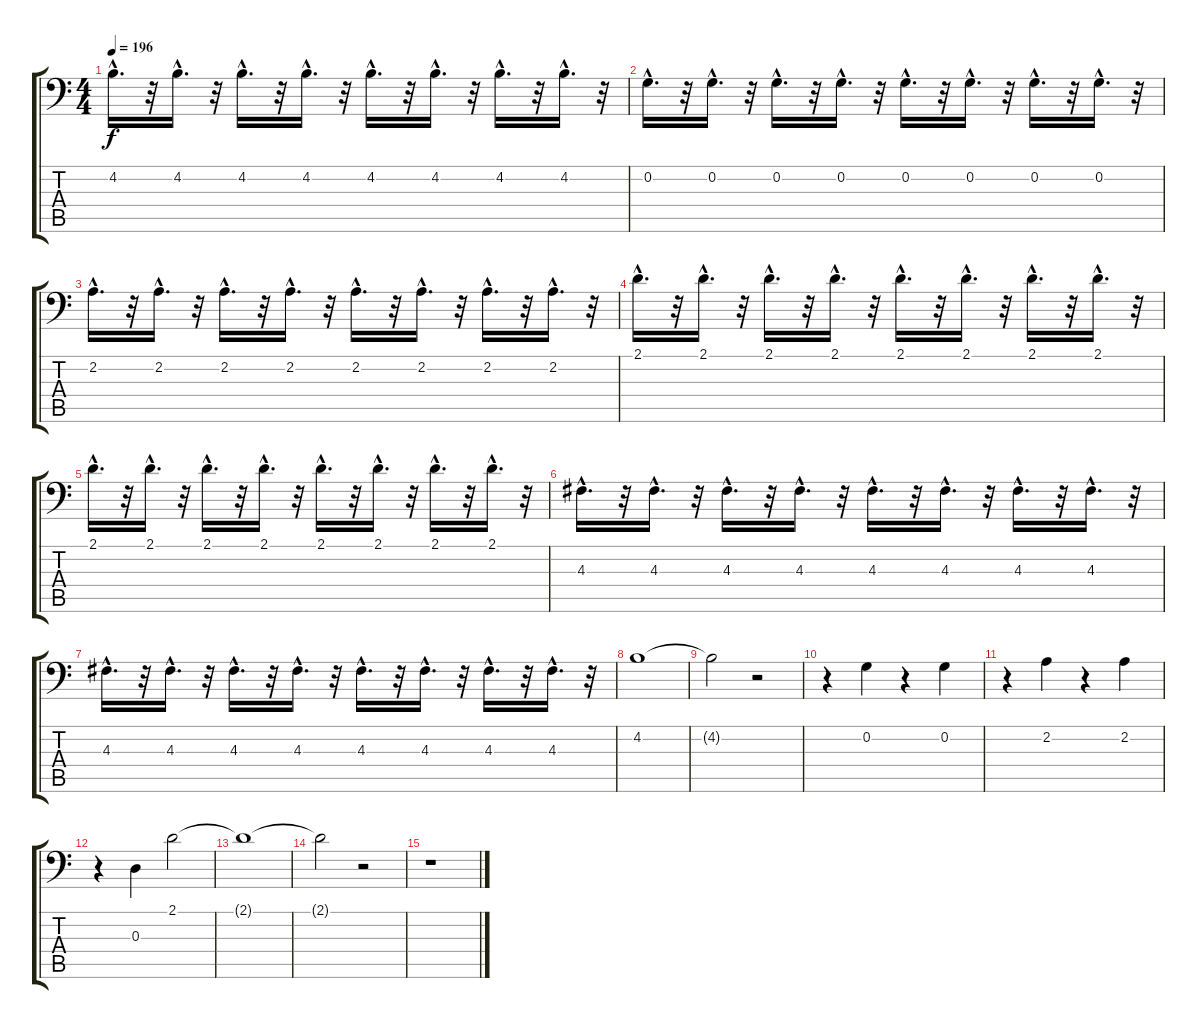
\track "" {instrument electricbassfinger}
\staff {score tabs}
\tuning (C3 G2 D2 A1 E1 B0) {hide}
\ts (4 4)
\tempo 196
\clef f4
\ks c
4.2{hac}.16{d dy f} r.32 4.2{hac}.16{d} r.32 4.2{hac}.16{d} r.32 4.2{hac}.16{d} r.32 4.2{hac}.16{d} r.32 4.2{hac}.16{d} r.32 4.2{hac}.16{d} r.32 4.2{hac}.16{d} r.32 |
0.2{hac}.16{d} r.32 0.2{hac}.16{d} r.32 0.2{hac}.16{d} r.32 0.2{hac}.16{d} r.32 0.2{hac}.16{d} r.32 0.2{hac}.16{d} r.32 0.2{hac}.16{d} r.32 0.2{hac}.16{d} r.32 |
2.2{hac}.16{d} r.32 2.2{hac}.16{d} r.32 2.2{hac}.16{d} r.32 2.2{hac}.16{d} r.32 2.2{hac}.16{d} r.32 2.2{hac}.16{d} r.32 2.2{hac}.16{d} r.32 2.2{hac}.16{d} r.32 |
2.1{hac}.16{d} r.32 2.1{hac}.16{d} r.32 2.1{hac}.16{d} r.32 2.1{hac}.16{d} r.32 2.1{hac}.16{d} r.32 2.1{hac}.16{d} r.32 2.1{hac}.16{d} r.32 2.1{hac}.16{d} r.32 |
2.1{hac}.16{d} r.32 2.1{hac}.16{d} r.32 2.1{hac}.16{d} r.32 2.1{hac}.16{d} r.32 2.1{hac}.16{d} r.32 2.1{hac}.16{d} r.32 2.1{hac}.16{d} r.32 2.1{hac}.16{d} r.32 |
4.3{hac}.16{d} r.32 4.3{hac}.16{d} r.32 4.3{hac}.16{d} r.32 4.3{hac}.16{d} r.32 4.3{hac}.16{d} r.32 4.3{hac}.16{d} r.32 4.3{hac}.16{d} r.32 4.3{hac}.16{d} r.32 |
4.3{hac}.16{d} r.32 4.3{hac}.16{d} r.32 4.3{hac}.16{d} r.32 4.3{hac}.16{d} r.32 4.3{hac}.16{d} r.32 4.3{hac}.16{d} r.32 4.3{hac}.16{d} r.32 4.3{hac}.16{d} r.32 |
4.2.1 |
4.2{t}.2 r.2 |
r.4 0.2.4 r.4 0.2.4 |
r.4 2.2.4{volume 16} r.4 2.2.4 |
r.4 0.3.4 2.1.2 |
2.1{t}.1 |
2.1{t}.2 r.2 |
r.1
